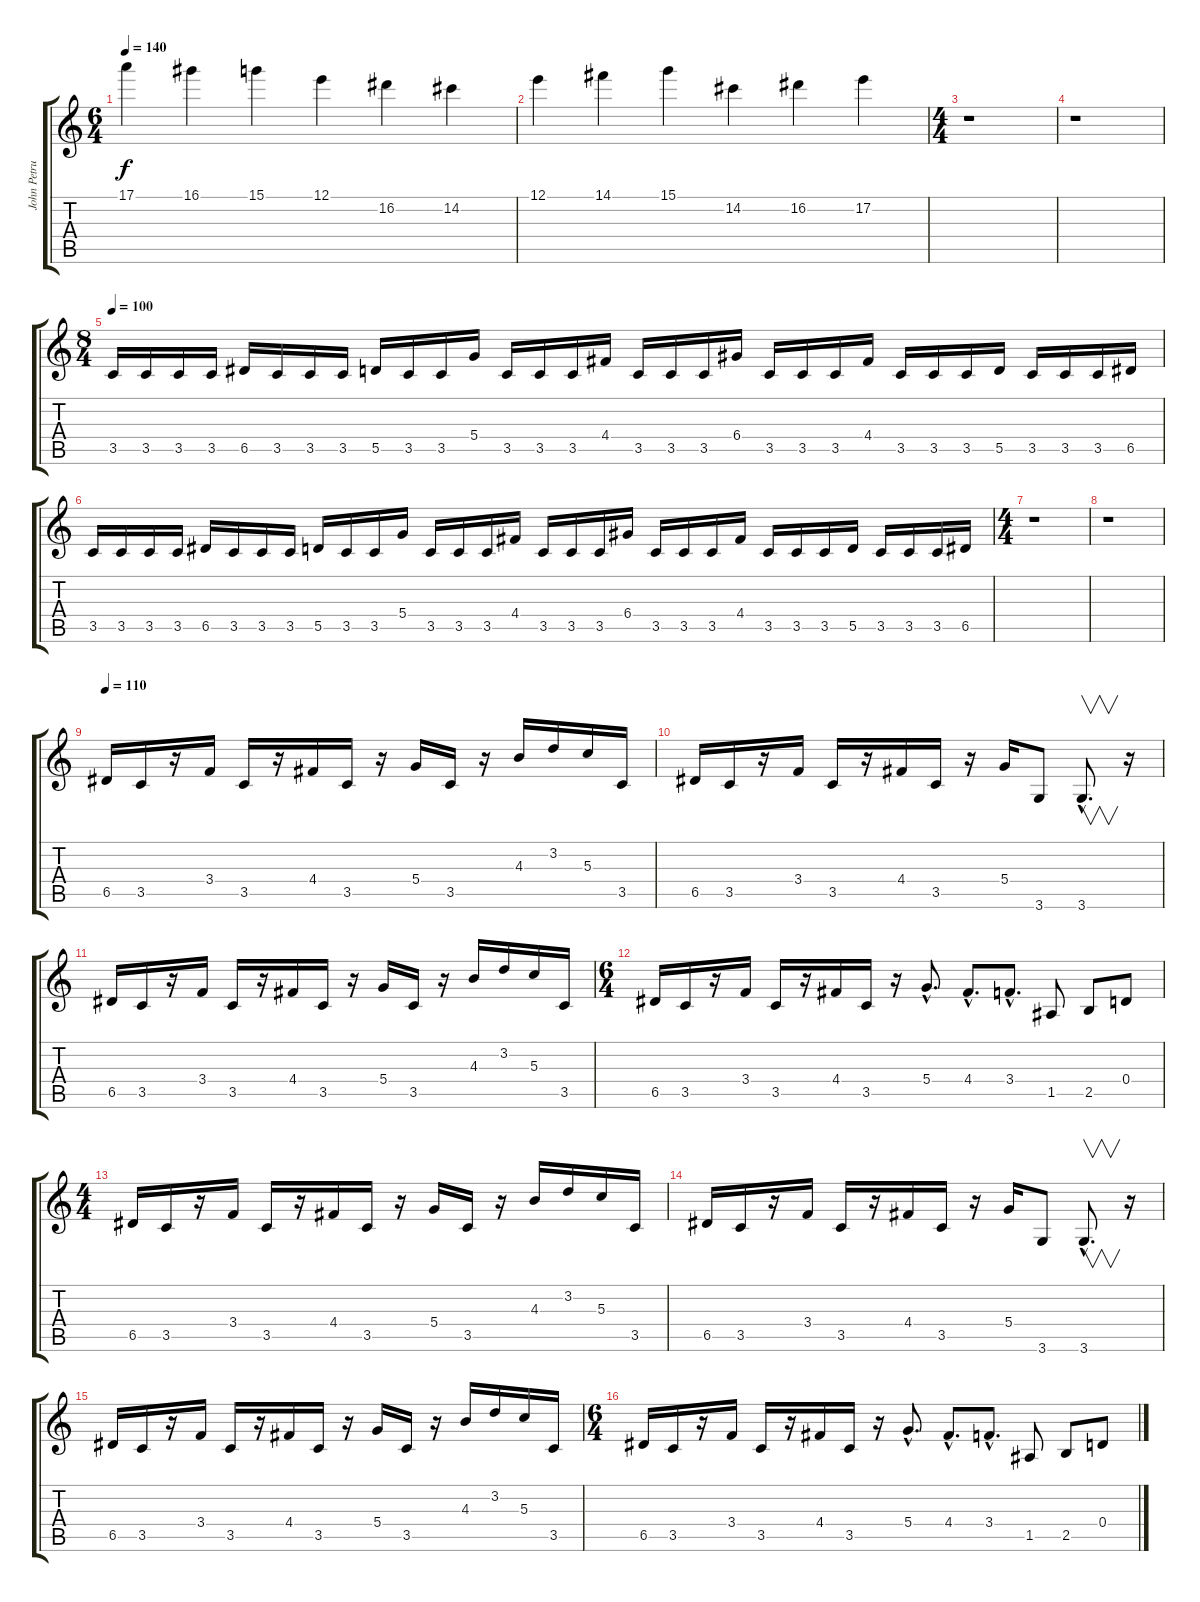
\track ("John Petrucci" "John Petru") {instrument overdrivenguitar}
\staff {score tabs}
\tuning (E4 B3 G3 D3 A2 E2) {hide}
\ts (6 4)
\tempo 140
\clef g2
\ks c
17.1.4{dy f} 16.1.4 15.1.4 12.1.4 16.2.4 14.2.4 |
12.1.4 14.1.4 15.1.4 14.2.4 16.2.4 17.2.4 |
\ts (4 4)
r.1 |
r.1 |
\ts (8 4)
\tempo 100
3.5.16 3.5.16 3.5.16 3.5.16 6.5.16 3.5.16 3.5.16 3.5.16 5.5.16 3.5.16 3.5.16 5.4.16 3.5.16 3.5.16 3.5.16 4.4.16 3.5.16 3.5.16 3.5.16 6.4.16 3.5.16 3.5.16 3.5.16 4.4.16 3.5.16 3.5.16 3.5.16 5.5.16 3.5.16 3.5.16 3.5.16 6.5.16 |
3.5.16 3.5.16 3.5.16 3.5.16 6.5.16 3.5.16 3.5.16 3.5.16 5.5.16 3.5.16 3.5.16 5.4.16 3.5.16 3.5.16 3.5.16 4.4.16 3.5.16 3.5.16 3.5.16 6.4.16 3.5.16 3.5.16 3.5.16 4.4.16 3.5.16 3.5.16 3.5.16 5.5.16 3.5.16 3.5.16 3.5.16 6.5.16 |
\ts (4 4)
r.1 |
r.1 |
\tempo 110
6.5.16 3.5.16 r.16 3.4.16 3.5.16 r.16 4.4.16 3.5.16 r.16 5.4.16 3.5.16 r.16 4.3.16 3.2.16 5.3.16 3.5.16 |
6.5.16 3.5.16 r.16 3.4.16 3.5.16 r.16 4.4.16 3.5.16 r.16 5.4.16 3.6.8 3.6{hac}.8{v d} r.16 |
6.5.16 3.5.16 r.16 3.4.16 3.5.16 r.16 4.4.16 3.5.16 r.16 5.4.16 3.5.16 r.16 4.3.16 3.2.16 5.3.16 3.5.16 |
\ts (6 4)
6.5.16 3.5.16 r.16 3.4.16 3.5.16 r.16 4.4.16 3.5.16 r.16 5.4{hac}.8{d} 4.4{hac}.8{d} 3.4{hac}.8{d} 1.5.8 2.5.8 0.4.8 |
\ts (4 4)
6.5.16 3.5.16 r.16 3.4.16 3.5.16 r.16 4.4.16 3.5.16 r.16 5.4.16 3.5.16 r.16 4.3.16 3.2.16 5.3.16 3.5.16 |
6.5.16 3.5.16 r.16 3.4.16 3.5.16 r.16 4.4.16 3.5.16 r.16 5.4.16 3.6.8 3.6{hac}.8{v d} r.16 |
6.5.16 3.5.16 r.16 3.4.16 3.5.16 r.16 4.4.16 3.5.16 r.16 5.4.16 3.5.16 r.16 4.3.16 3.2.16 5.3.16 3.5.16 |
\ts (6 4)
6.5.16 3.5.16 r.16 3.4.16 3.5.16 r.16 4.4.16 3.5.16 r.16 5.4{hac}.8{d} 4.4{hac}.8{d} 3.4{hac}.8{d} 1.5.8 2.5.8 0.4.8
